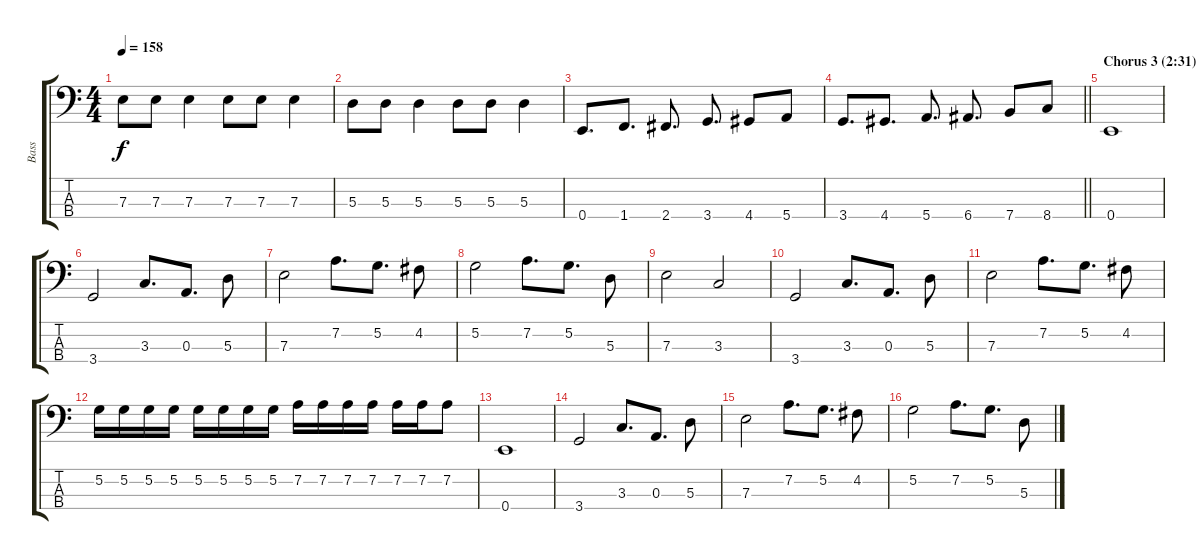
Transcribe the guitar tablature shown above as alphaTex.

\track ("Bass" "Bass") {instrument electricbassfinger}
\staff {score tabs}
\tuning (G2 D2 A1 E1) {hide}
\ts (4 4)
\tempo 158
\clef f4
\ks c
7.3.8{dy f} 7.3.8 7.3.4 7.3.8 7.3.8 7.3.4 |
5.3.8 5.3.8 5.3.4 5.3.8 5.3.8 5.3.4 |
0.4.8{d} 1.4.8{d} 2.4.8{d} 3.4.8{d} 4.4.8 5.4.8 |
\barLineRight lightlight
3.4.8{d} 4.4.8{d} 5.4.8{d} 6.4.8{d} 7.4.8 8.4.8 |
\section ("" "Chorus 3 (2:31)")
0.4.1 |
3.4.2 3.3.8{d} 0.3.8{d} 5.3.8 |
7.3.2 7.2.8{d} 5.2.8{d} 4.2.8 |
5.2.2 7.2.8{d} 5.2.8{d} 5.3.8 |
7.3.2 3.3.2 |
3.4.2 3.3.8{d} 0.3.8{d} 5.3.8 |
7.3.2 7.2.8{d} 5.2.8{d} 4.2.8 |
5.2.16 5.2.16 5.2.16 5.2.16 5.2.16 5.2.16 5.2.16 5.2.16 7.2.16 7.2.16 7.2.16 7.2.16 7.2.16 7.2.16 7.2.8 |
0.4.1 |
3.4.2 3.3.8{d} 0.3.8{d} 5.3.8 |
7.3.2 7.2.8{d} 5.2.8{d} 4.2.8 |
5.2.2 7.2.8{d} 5.2.8{d} 5.3.8
